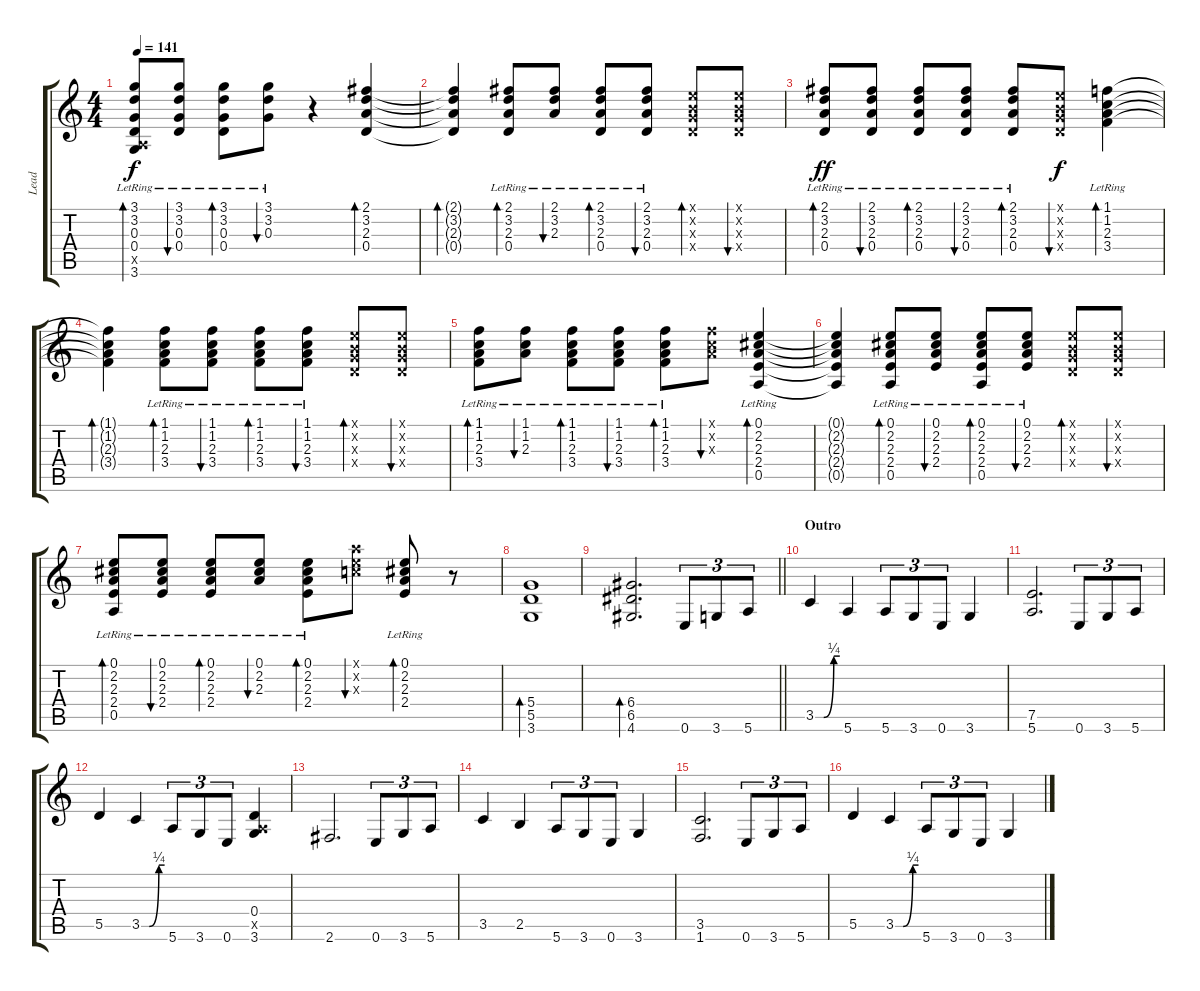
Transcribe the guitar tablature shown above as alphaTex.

\track ("Lead" "Lead") {instrument overdrivenguitar}
\staff {score tabs}
\tuning (E4 B3 G3 D3 A2 E2) {hide}
\ts (4 4)
\tempo 141
\clef g2
\ks c
(3.1{lr} 3.2{lr} 0.3{lr} 0.4{lr} 0.5{x} 3.6).8{bd 60 dy f} (3.1{lr} 3.2{lr} 0.3{lr} 0.4{lr}).8{bu 60} (3.1{lr} 3.2{lr} 0.3{lr} 0.4{lr}).8{bd 60} (3.1{lr} 3.2{lr} 0.3{lr}).8{bu 60} r.4 (2.1 3.2 2.3 0.4).4{bd 60} |
(2.1{t} 3.2{t} 2.3{t} 0.4{t}).4{bd 60} (2.1{lr} 3.2{lr} 2.3{lr} 0.4{lr}).8{bd 60} (2.1 3.2{lr} 2.3{lr}).8{bu 60} (2.1{lr} 3.2{lr} 2.3{lr} 0.4{lr}).8{bd 60} (2.1{lr} 3.2{lr} 2.3{lr} 0.4{lr}).8{bu 60} (0.1{x} 0.2{x} 0.3{x} 0.4{x}).8{bd 60} (0.1{x} 0.2{x} 0.3{x} 0.4{x}).8{bu 60} |
(2.1{lr} 3.2{lr} 2.3{lr} 0.4{lr}).8{bd 60 dy ff} (2.1{lr} 3.2{lr} 2.3{lr} 0.4{lr}).8{bu 60} (2.1{lr} 3.2{lr} 2.3{lr} 0.4{lr}).8{bd 60} (2.1{lr} 3.2{lr} 2.3{lr} 0.4{lr}).8{bu 60} (2.1{lr} 3.2{lr} 2.3{lr} 0.4{lr}).8{bd 60} (0.1{x} 0.2{x} 0.3{x} 0.4{x}).8{bu 60 dy f} (1.1{lr} 1.2{lr} 2.3{lr} 3.4{lr}).4{bd 60} |
(1.1{t} 1.2{t} 2.3{t} 3.4{t}).4{bd 60} (1.1{lr} 1.2{lr} 2.3{lr} 3.4{lr}).8{bd 60} (1.1{lr} 1.2{lr} 2.3{lr} 3.4{lr}).8{bu 60} (1.1{lr} 1.2{lr} 2.3{lr} 3.4{lr}).8{bd 60} (1.1{lr} 1.2{lr} 2.3{lr} 3.4{lr}).8{bu 60} (0.1{x} 0.2{x} 0.3{x} 0.4{x}).8{bd 60} (0.1{x} 0.2{x} 0.3{x} 0.4{x}).8{bu 60} |
(1.1{lr} 1.2{lr} 2.3{lr} 3.4{lr}).8{bd 60} (1.1{lr} 1.2{lr} 2.3{lr}).8{bu 60} (1.1{lr} 1.2{lr} 2.3{lr} 3.4).8{bd 60} (1.1{lr} 1.2{lr} 2.3{lr} 3.4{lr}).8{bu 60} (1.1{lr} 1.2{lr} 2.3{lr} 3.4).8{bd 60} (1.1{x} 1.2{x} 2.3{x}).8{bu 60} (0.1{lr} 2.2{lr} 2.3{lr} 2.4{lr} 0.5{lr}).4{bd 60} |
(0.1{t} 2.2{t} 2.3{t} 2.4{t} 0.5{t}).4 (0.1{lr} 2.2{lr} 2.3{lr} 2.4{lr} 0.5).8{bd 60} (0.1{lr} 2.2{lr} 2.3{lr} 2.4{lr}).8{bu 60} (0.1{lr} 2.2{lr} 2.3{lr} 2.4{lr} 0.5).8{bd 60} (0.1{lr} 2.2{lr} 2.3{lr} 2.4{lr}).8{bu 60} (0.1{x} 0.2{x} 0.3{x} 0.4{x}).8{bd 60} (0.1{x} 0.2{x} 0.3{x} 0.4{x}).8{bu 60} |
(0.1{lr} 2.2{lr} 2.3{lr} 2.4{lr} 0.5).8{bd 60} (0.1{lr} 2.2{lr} 2.3{lr} 2.4{lr}).8{bu 60} (0.1{lr} 2.2{lr} 2.3{lr} 2.4{lr}).8{bd 60} (0.1{lr} 2.2{lr} 2.3{lr}).8{bu 60} (0.1{lr} 2.2{lr} 2.3{lr} 2.4).8{bd 60} (5.1{x} 5.2{x} 5.3{x}).8{bu 60} (0.1{lr} 2.2{lr} 2.3{lr} 2.4{lr}).8{bd 60} r.8 |
(5.4 5.5 3.6).1{bd 60} |
\barLineRight lightlight
(6.4 6.5 4.6).2{d bd 60} 0.6.8{tu (3 2) volume 8} 3.6.8{tu (3 2)} 5.6.8{tu (3 2)} |
\section ("" "Outro")
3.5{be (custom 0 0 20 0 45 1 60 1)}.4 5.6.4 5.6.8{tu (3 2)} 3.6.8{tu (3 2)} 0.6.8{tu (3 2)} 3.6.4 |
(7.5 5.6).2{d} 0.6.8{tu (3 2)} 3.6.8{tu (3 2)} 5.6.8{tu (3 2)} |
5.5.4 3.5{be (custom 0 0 20 0 45 1 60 1)}.4 5.6.8{tu (3 2)} 3.6.8{tu (3 2)} 0.6.8{tu (3 2)} (0.4 0.5{x} 3.6).4 |
2.6.2{d} 0.6.8{tu (3 2)} 3.6.8{tu (3 2)} 5.6.8{tu (3 2)} |
3.5.4 2.5.4 5.6.8{tu (3 2)} 3.6.8{tu (3 2)} 0.6.8{tu (3 2)} 3.6.4 |
(3.5 1.6).2{d} 0.6.8{tu (3 2)} 3.6.8{tu (3 2)} 5.6.8{tu (3 2)} |
5.5.4 3.5{be (custom 0 0 20 0 45 1 60 1)}.4{txt ""} 5.6.8{tu (3 2)} 3.6.8{tu (3 2)} 0.6.8{tu (3 2)} 3.6.4
